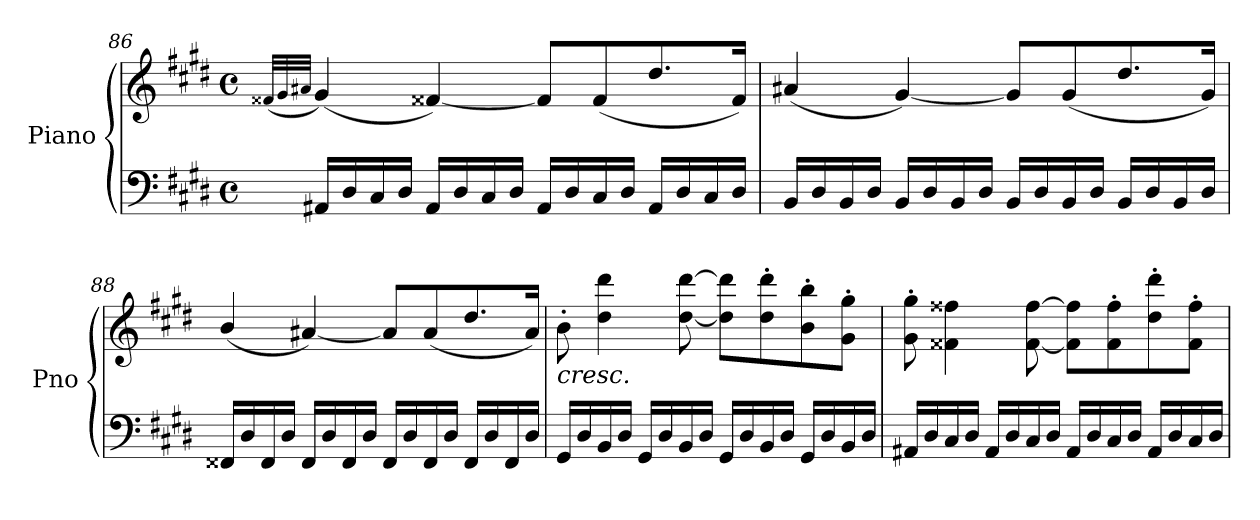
**kern	**kern
*part1	*part1
*staff2	*staff1
*I"Piano	*
*I'Pno	*
*clefF4	*clefG2
*k[f#c#g#d#]	*k[f#c#g#d#]
*M4/4	*M4/4
*met(c)	*met(c)
=86	=86
.	(<32qf##X/LLL
.	32qg#/
.	32qa#X/JJJ
16AA#X/LL	(<4g#/)
16D#/	.
16C#/	.
16D#/JJ	.
16AA#/LL	[4f##/)
16D#/	.
16C#/	.
16D#/JJ	.
16AA#/LL	8f##/L]
16D#/	.
16C#/	(<8f##/
16D#/JJ	.
16AA#/LL	8.dd#/
16D#/	.
16C#/	.
16D#/JJ	16f##/Jk)
=87	=87
16BB/LL	(<4a#X/
16D#/	.
16BB/	.
16D#/JJ	.
16BB/LL	[4g#/)
16D#/	.
16BB/	.
16D#/JJ	.
16BB/LL	8g#/L]
16D#/	.
16BB/	(<8g#/
16D#/JJ	.
16BB/LL	8.dd#/
16D#/	.
16BB/	.
16D#/JJ	16g#/Jk)
=88	=88
16FF##X/LL	(<4b/
16D#/	.
16FF##/	.
16D#/JJ	.
16FF##/LL	[4a#X/)
16D#/	.
16FF##/	.
16D#/JJ	.
16FF##/LL	8a#/L]
16D#/	.
16FF##/	(<8a#/
16D#/JJ	.
16FF##/LL	8.dd#/
16D#/	.
16FF##/	.
16D#/JJ	16a#/Jk)
=89	=89
!	!LO:TX:b:i:t=cresc.
16GG#/LL	8b'\
16D#/	.
16BB/	4dd#\ 4ddd#\
16D#/JJ	.
16GG#/LL	.
16D#/	.
16BB/	[8dd#\ [8ddd#\
16D#/JJ	.
16GG#/LL	8dd#\] 8ddd#\]L
16D#/	.
16BB/	8dd#\' 8ddd#\'
16D#/JJ	.
16GG#/LL	8b\' 8bb\'
16D#/	.
16BB/	8g#\' 8gg#\'J
16D#/JJ	.
=90	=90
16AA#X/LL	8g#\' 8gg#\'
16D#/	.
16C#/	4f##X\ 4ff##X\
16D#/JJ	.
16AA#/LL	.
16D#/	.
16C#/	[8f##\ [8ff##\
16D#/JJ	.
16AA#/LL	8f##\] 8ff##\]L
16D#/	.
16C#/	8f##\' 8ff##\'
16D#/JJ	.
16AA#/LL	8dd#\' 8ddd#\'
16D#/	.
16C#/	8f##\' 8ff##\'J
16D#/JJ	.
=	=
*-	*-
